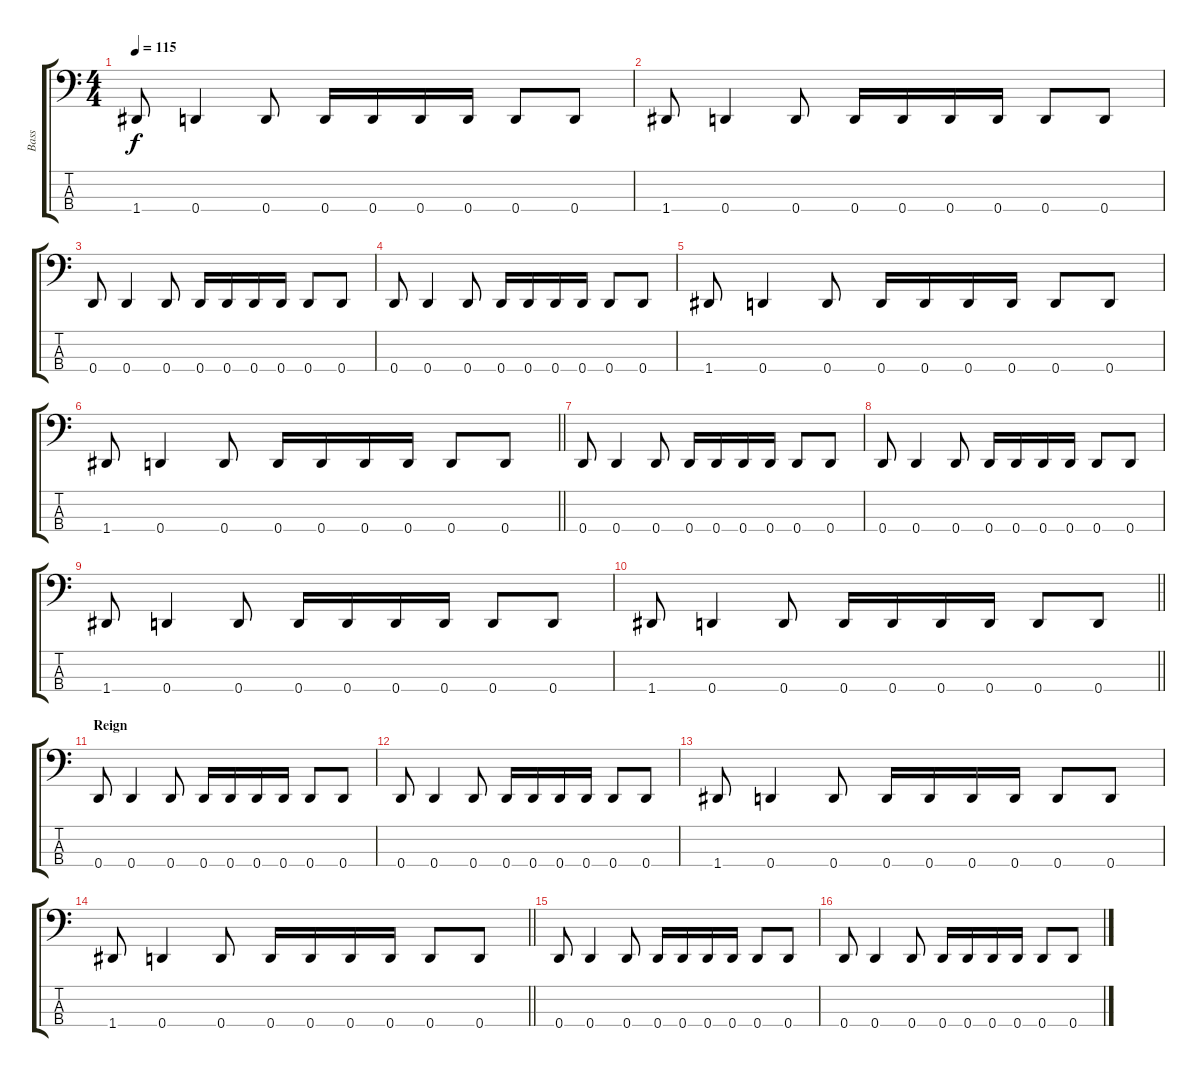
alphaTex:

\track ("Bass" "Bass") {instrument electricbassfinger}
\staff {score tabs}
\tuning (F2 C2 G1 D1) {hide}
\ts (4 4)
\tempo 115
\clef f4
\ks c
1.4.8{dy f} 0.4.4 0.4.8 0.4.16 0.4.16 0.4.16 0.4.16 0.4.8 0.4.8 |
1.4.8 0.4.4 0.4.8 0.4.16 0.4.16 0.4.16 0.4.16 0.4.8 0.4.8 |
0.4.8 0.4.4 0.4.8 0.4.16 0.4.16 0.4.16 0.4.16 0.4.8 0.4.8 |
0.4.8 0.4.4 0.4.8 0.4.16 0.4.16 0.4.16 0.4.16 0.4.8 0.4.8 |
1.4.8 0.4.4 0.4.8 0.4.16 0.4.16 0.4.16 0.4.16 0.4.8 0.4.8 |
\barLineRight lightlight
1.4.8 0.4.4 0.4.8 0.4.16 0.4.16 0.4.16 0.4.16 0.4.8 0.4.8 |
0.4.8 0.4.4 0.4.8 0.4.16 0.4.16 0.4.16 0.4.16 0.4.8 0.4.8 |
0.4.8 0.4.4 0.4.8 0.4.16 0.4.16 0.4.16 0.4.16 0.4.8 0.4.8 |
1.4.8 0.4.4 0.4.8 0.4.16 0.4.16 0.4.16 0.4.16 0.4.8 0.4.8 |
\barLineRight lightlight
1.4.8 0.4.4 0.4.8 0.4.16 0.4.16 0.4.16 0.4.16 0.4.8 0.4.8 |
\section ("" "Reign")
0.4.8 0.4.4 0.4.8 0.4.16 0.4.16 0.4.16 0.4.16 0.4.8 0.4.8 |
0.4.8 0.4.4 0.4.8 0.4.16 0.4.16 0.4.16 0.4.16 0.4.8 0.4.8 |
1.4.8 0.4.4 0.4.8 0.4.16 0.4.16 0.4.16 0.4.16 0.4.8 0.4.8 |
\barLineRight lightlight
1.4.8 0.4.4 0.4.8 0.4.16 0.4.16 0.4.16 0.4.16 0.4.8 0.4.8 |
0.4.8 0.4.4 0.4.8 0.4.16 0.4.16 0.4.16 0.4.16 0.4.8 0.4.8 |
0.4.8 0.4.4 0.4.8 0.4.16 0.4.16 0.4.16 0.4.16 0.4.8 0.4.8
